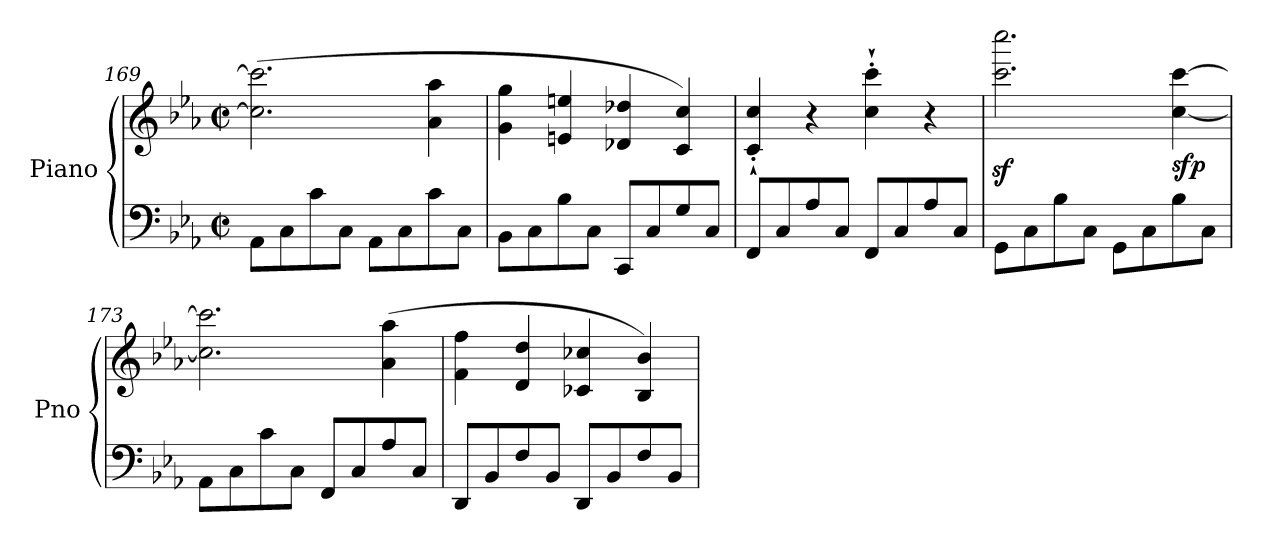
**kern	**kern	**dynam
*part1	*part1	*part1
*staff2	*staff1	*staff1/2
*I"Piano	*	*
*I'Pno	*	*
*clefF4	*clefG2	*
*k[b-e-a-]	*k[b-e-a-]	*
*M4/4	*M4/4	*
*met(c|)	*met(c|)	*
=169	=169	=169
8AA-\L	(2.cc\] 2.ccc\]	.
8C\	.	.
8c\	.	.
8C\J	.	.
8AA-\L	.	.
8C\	.	.
8c\	4a-\ 4aa-\	.
8C\J	.	.
=170	=170	=170
8BB-\L	4g\ 4gg\	.
8C\	.	.
8B-\	4en/ 4een/	.
8C\J	.	.
8CC/L	4d-X/ 4dd-X/	.
8C/	.	.
8G/	4c/ 4cc/)	.
8C/J	.	.
=171	=171	=171
!	!	!LO:DY:b
8FF/L	4c/`' 4cc/`'	other-dynamics
8C/	.	.
8A-/	4r	.
8C/J	.	.
8FF/L	4cc\`' 4ccc\`'	.
8C/	.	.
8A-/	4r	.
8C/J	.	.
!!LO:LB:g=z
=172	=172	=172
8GG\L	2.ccc\z< 2.cccc\z<	.
8C\	.	.
8B-\	.	.
8C\J	.	.
8GG\L	.	.
8C\	.	.
!	!	!LO:DY:b
8B-\	[4cc\ [4ccc\	sfp
8C\J	.	.
=173	=173	=173
8AA-\L	2.cc\] 2.ccc\]	.
8C\	.	.
8c\	.	.
8C\J	.	.
8FF/L	.	.
8C/	.	.
8A-/	(4a-\ 4aa-\	.
8C/J	.	.
=174	=174	=174
8DD/L	4f\ 4ff\	.
8BB-/	.	.
8F/	4d/ 4dd/	.
8BB-/J	.	.
8DD/L	4c-X/ 4cc-X/	.
8BB-/	.	.
8F/	4B-/ 4b-/)	.
8BB-/J	.	.
=	=	=
*-	*-	*-
